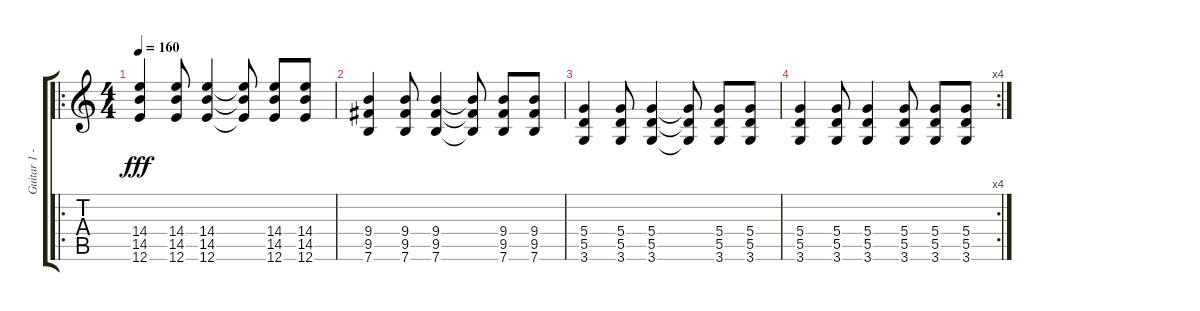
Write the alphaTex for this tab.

\track ("Guitar 1 - Blair" "Guitar 1 -") {instrument distortionguitar}
\staff {score tabs}
\tuning (E4 B3 G3 D3 A2 E2) {hide}
\ro
\ts (4 4)
\tempo 160
\clef g2
\ks c
(14.4 14.5 12.6).4{dy fff} (14.4 14.5 12.6).8 (14.4 14.5 12.6).4 (14.4{t} 14.5{t} 12.6{t}).8 (14.4 14.5 12.6).8 (14.4 14.5 12.6).8 |
(9.4 9.5 7.6).4 (9.4 9.5 7.6).8 (9.4 9.5 7.6).4 (9.4{t} 9.5{t} 7.6{t}).8 (9.4 9.5 7.6).8 (9.4 9.5 7.6).8 |
(5.4 5.5 3.6).4 (5.4 5.5 3.6).8 (5.4 5.5 3.6).4 (5.4{t} 5.5{t} 3.6{t}).8 (5.4 5.5 3.6).8 (5.4 5.5 3.6).8 |
\rc 4
(5.4 5.5 3.6).4 (5.4 5.5 3.6).8 (5.4 5.5 3.6).4 (5.4 5.5 3.6).8 (5.4 5.5 3.6).8 (5.4 5.5 3.6).8
